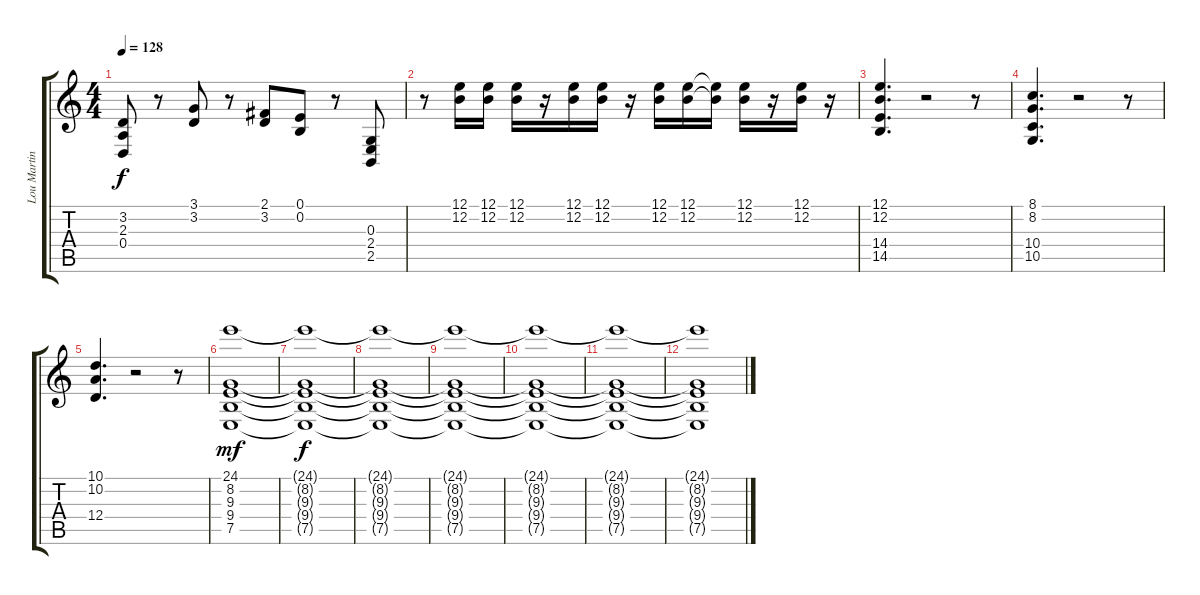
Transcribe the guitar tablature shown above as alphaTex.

\track ("Lou Martin" "Lou Martin") {instrument drawbarorgan}
\staff {score tabs}
\tuning (E4 B3 G3 D3 A2 E2) {hide}
\ts (4 4)
\tempo 128
\clef g2
\ks c
(3.2{t} 2.3{t} 0.4{t}).8{dy f} r.8 (3.1 3.2).8 r.8 (2.1 3.2).8 (0.1 0.2).8 r.8 (0.3 2.4 2.5).8 |
r.8 (12.1 12.2).16{volume 12} (12.1 12.2).16 (12.1 12.2).16 r.16 (12.1 12.2).16 (12.1 12.2).16 r.16 (12.1 12.2).16 (12.1 12.2).16 (12.1{t} 12.2{t}).16 (12.1 12.2).16 r.16 (12.1 12.2).16 r.16 |
(12.1 12.2 14.4 14.5).4{d} r.2 r.8 |
(8.1 8.2 10.4 10.5).4{d} r.2 r.8 |
(10.1 10.2 12.4).4{d} r.2 r.8 |
(24.1 8.2 9.3 9.4 7.5).1{dy mf} |
(24.1{t} 8.2{t} 9.3{t} 9.4{t} 7.5{t}).1{dy f} |
(24.1{t} 8.2{t} 9.3{t} 9.4{t} 7.5{t}).1 |
(24.1{t} 8.2{t} 9.3{t} 9.4{t} 7.5{t}).1 |
(24.1{t} 8.2{t} 9.3{t} 9.4{t} 7.5{t}).1 |
(24.1{t} 8.2{t} 9.3{t} 9.4{t} 7.5{t}).1 |
(24.1{t} 8.2{t} 9.3{t} 9.4{t} 7.5{t}).1
